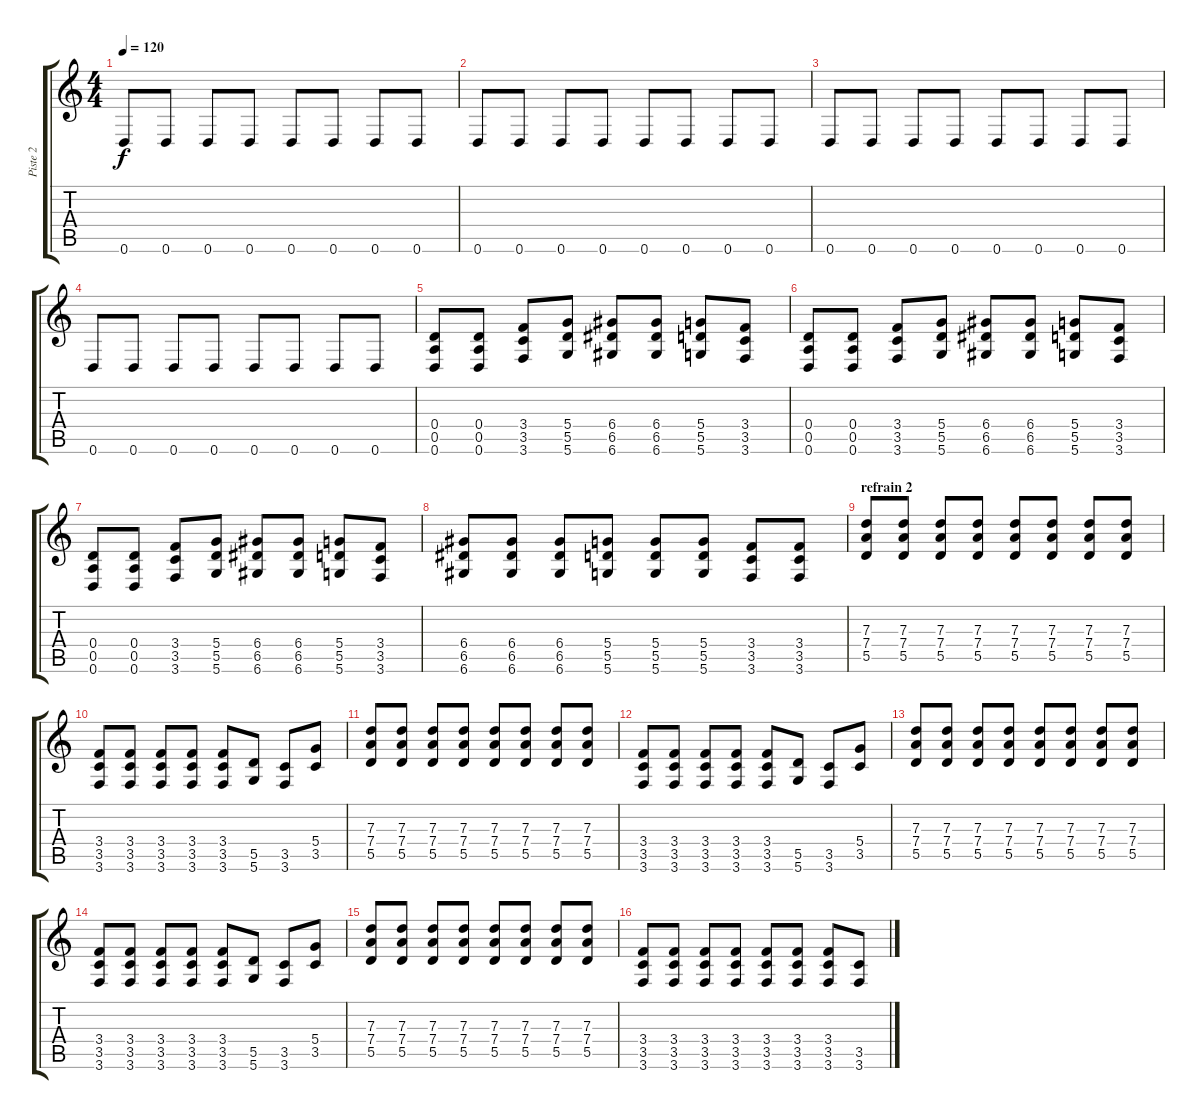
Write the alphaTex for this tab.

\track ("Piste 2" "Piste 2") {instrument overdrivenguitar}
\staff {score tabs}
\tuning (E4 B3 G3 D3 A2 D2) {hide}
\ts (4 4)
\tempo 120
\clef g2
\ks c
0.6.8{dy f} 0.6.8 0.6.8 0.6.8 0.6.8 0.6.8 0.6.8 0.6.8 |
0.6.8 0.6.8 0.6.8 0.6.8 0.6.8 0.6.8 0.6.8 0.6.8 |
0.6.8 0.6.8 0.6.8 0.6.8 0.6.8 0.6.8 0.6.8 0.6.8 |
0.6.8 0.6.8 0.6.8 0.6.8 0.6.8 0.6.8 0.6.8 0.6.8 |
(0.4 0.5 0.6).8 (0.4 0.5 0.6).8 (3.4 3.5 3.6).8 (5.4 5.5 5.6).8 (6.4 6.5 6.6).8 (6.4 6.5 6.6).8 (5.4 5.5 5.6).8 (3.4 3.5 3.6).8 |
(0.4 0.5 0.6).8 (0.4 0.5 0.6).8 (3.4 3.5 3.6).8 (5.4 5.5 5.6).8 (6.4 6.5 6.6).8 (6.4 6.5 6.6).8 (5.4 5.5 5.6).8 (3.4 3.5 3.6).8 |
(0.4 0.5 0.6).8 (0.4 0.5 0.6).8 (3.4 3.5 3.6).8 (5.4 5.5 5.6).8 (6.4 6.5 6.6).8 (6.4 6.5 6.6).8 (5.4 5.5 5.6).8 (3.4 3.5 3.6).8 |
(6.4 6.5 6.6).8 (6.4 6.5 6.6).8 (6.4 6.5 6.6).8 (5.4 5.5 5.6).8 (5.4 5.5 5.6).8 (5.4 5.5 5.6).8 (3.4 3.5 3.6).8 (3.4 3.5 3.6).8 |
\section ("" "refrain 2")
(7.3 7.4 5.5).8{instrument overdrivenguitar} (7.3 7.4 5.5).8 (7.3 7.4 5.5).8 (7.3 7.4 5.5).8 (7.3 7.4 5.5).8 (7.3 7.4 5.5).8 (7.3 7.4 5.5).8 (7.3 7.4 5.5).8 |
(3.4 3.5 3.6).8 (3.4 3.5 3.6).8 (3.4 3.5 3.6).8 (3.4 3.5 3.6).8 (3.4 3.5 3.6).8 (5.5 5.6).8 (3.5 3.6).8 (5.4 3.5).8 |
(7.3 7.4 5.5).8 (7.3 7.4 5.5).8 (7.3 7.4 5.5).8 (7.3 7.4 5.5).8 (7.3 7.4 5.5).8 (7.3 7.4 5.5).8 (7.3 7.4 5.5).8 (7.3 7.4 5.5).8 |
(3.4 3.5 3.6).8 (3.4 3.5 3.6).8 (3.4 3.5 3.6).8 (3.4 3.5 3.6).8 (3.4 3.5 3.6).8 (5.5 5.6).8 (3.5 3.6).8 (5.4 3.5).8 |
(7.3 7.4 5.5).8 (7.3 7.4 5.5).8 (7.3 7.4 5.5).8 (7.3 7.4 5.5).8 (7.3 7.4 5.5).8 (7.3 7.4 5.5).8 (7.3 7.4 5.5).8 (7.3 7.4 5.5).8 |
(3.4 3.5 3.6).8 (3.4 3.5 3.6).8 (3.4 3.5 3.6).8 (3.4 3.5 3.6).8 (3.4 3.5 3.6).8 (5.5 5.6).8 (3.5 3.6).8 (5.4 3.5).8 |
(7.3 7.4 5.5).8 (7.3 7.4 5.5).8 (7.3 7.4 5.5).8 (7.3 7.4 5.5).8 (7.3 7.4 5.5).8 (7.3 7.4 5.5).8 (7.3 7.4 5.5).8 (7.3 7.4 5.5).8 |
(3.4 3.5 3.6).8 (3.4 3.5 3.6).8 (3.4 3.5 3.6).8 (3.4 3.5 3.6).8 (3.4 3.5 3.6).8 (3.4 3.5 3.6).8 (3.4 3.5 3.6).8 (3.5 3.6).8
